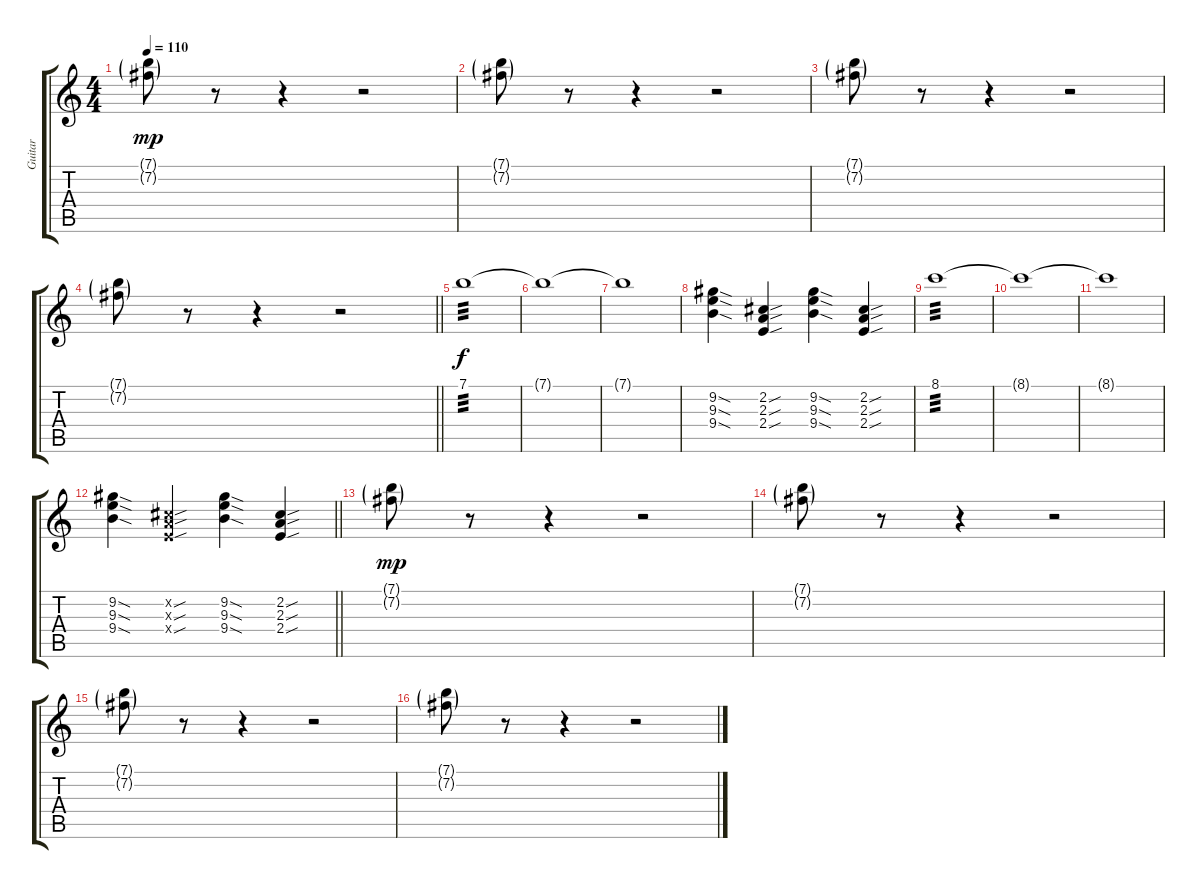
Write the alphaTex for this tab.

\track ("Guitar" "Guitar") {instrument distortionguitar}
\staff {score tabs}
\tuning (E4 B3 G3 D3 A2 E2) {hide}
\ts (4 4)
\tempo 110
\clef g2
\ks c
(7.1{g} 7.2{g}).8{dy mp} r.8 r.4 r.2 |
(7.1{g} 7.2{g}).8 r.8 r.4 r.2 |
(7.1{g} 7.2{g}).8 r.8 r.4 r.2 |
\barLineRight lightlight
(7.1{g} 7.2{g}).8 r.8 r.4 r.2 |
7.1.1{tp 3 dy f} |
7.1{t}.1 |
7.1{t}.1 |
(9.2{sod} 9.3{sod} 9.4{sod}).4 (2.2{sou} 2.3{sou} 2.4{sou}).4 (9.2{sod} 9.3{sod} 9.4{sod}).4 (2.2{sou} 2.3{sou} 2.4{sou}).4 |
8.1.1{tp 3} |
8.1{t}.1 |
8.1{t}.1 |
\barLineRight lightlight
(9.2{sod} 9.3{sod} 9.4{sod}).4 (2.2{sou x} 2.3{sou x} 2.4{sou x}).4 (9.2{sod} 9.3{sod} 9.4{sod}).4 (2.2{sou} 2.3{sou} 2.4{sou}).4 |
(7.1{g} 7.2{g}).8{dy mp} r.8 r.4 r.2 |
(7.1{g} 7.2{g}).8 r.8 r.4 r.2 |
(7.1{g} 7.2{g}).8 r.8 r.4 r.2 |
(7.1{g} 7.2{g}).8 r.8 r.4 r.2
